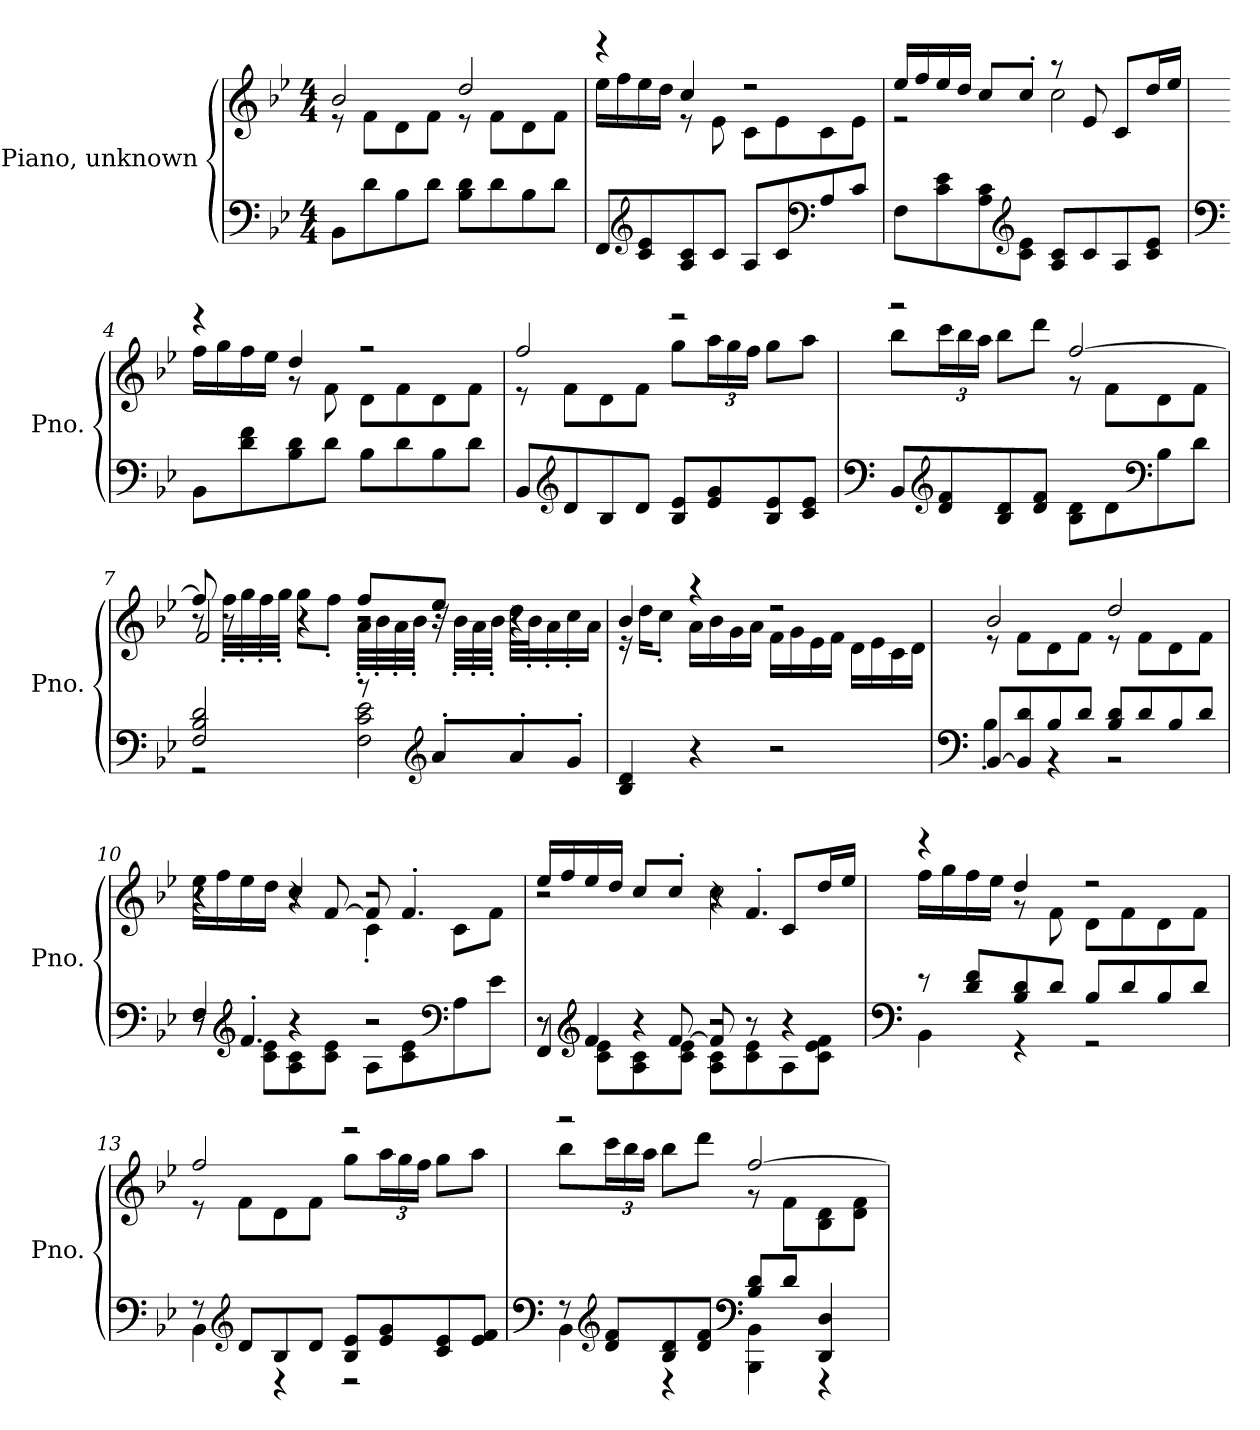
**kern	**kern
*part1	*part1
*staff2	*staff1
*I"Piano, unknown	*
*I'Pno.	*
*clefF4	*clefG2
*k[b-e-]	*k[b-e-]
*M4/4	*M4/4
*MM120	*MM120
=1	=1
*	*^
8BB-\L	2b-/	8r
8d\	.	8f\L
8B-\	.	8d\
8d\J	.	8f\J
8B-\ 8d\L	2dd/	8r
8d\	.	8f\L
8B-\	.	8d\
8d\J	.	8f\J
=2	=2	=2
8FF/L	4r	16ee-\LL
.	.	16ff\
*clefG2	*	*
8c/ 8e-/	.	16ee-\
.	.	16dd\JJ
8A/ 8c/	4cc/	8r
8c/J	.	8e-\
8A/L	2r	8c\L
8c/	.	8e-\
*clefF4	*	*
8A/	.	8c\
8c/J	.	8e-\J
=3	=3	=3
8F\L	16ee-/LL	2r
.	16ff/	.
8c\ 8e-\	16ee-/	.
.	16dd/JJ	.
8A\ 8c\	8cc/L	.
*clefG2	*	*
8c\ 8e-\J	8cc'/J	.
8A/ 8c/L	8r	2cc\
8c/	8e-/	.
8A/	8c/L	.
8c/ 8e-/J	16dd/L	.
.	16ee-/JJ	.
!!LO:LB:g=z	!!
=4	=4	=4
*clefF4	*	*
8BB-\L	4r	16ff\LL
.	.	16gg\
8d\ 8f\	.	16ff\
.	.	16ee-\JJ
8B-\ 8d\	4dd/	8r
8d\J	.	8f\
8B-\L	2r	8d\L
8d\	.	8f\
8B-\	.	8d\
8d\J	.	8f\J
=5	=5	=5
8BB-/L	2ff/	8r
*clefG2	*	*
8d/	.	8f\L
8B-/	.	8d\
8d/J	.	8f\J
8B-/ 8e-/L	2r	8gg\L
*	*	*Xbrackettup
8e-/ 8g/	.	24aa\L
.	.	24gg\
.	.	24ff\JJ
8B-/ 8e-/	.	8gg\L
8c/ 8e-/J	.	8aa\J
=6	=6	=6
*clefF4	*	*
8BB-/L	2r	8bb-\L
*clefG2	*	*
8d/ 8f/	.	24ccc\L
.	.	24bb-\
.	.	24aa\JJ
8B-/ 8d/	.	8bb-\L
8d/ 8f/J	.	8ddd\J
8B-\ 8d\L	[2ff/	8r
8d\	.	8f\L
*clefF4	*	*
8B-\	.	8d\
8d\J	.	8f\J
!!LO:LB:g=z
=7	=7	=7
*^	*	*^
2F/ 2B-/ 2d/	2r	8ff/]	8r	2f/
.	.	8r	32ff'\LLL	.
.	.	.	32gg'\	.
.	.	.	32ff'\	.
.	.	.	32gg'\JJJ	.
.	.	4r	8gg\L	.
.	.	.	8ff'\J	.
8r	2F\ 2c\ 2e-\	8ff/L	32a'\LLL	2r
.	.	.	32b-'\	.
.	.	.	32a'\	.
.	.	.	32b-'\JJJ	.
*clefG2	*	*	*	*
8a'/L	.	8ee-/J	32r	.
.	.	.	32b-'\LLL	.
.	.	.	32a'\	.
.	.	.	32b-'\JJJ	.
8a'/	.	4r	32dd\LLL	.
.	.	.	32b-'\J	.
.	.	.	16a'\	.
8g'/J	.	.	16cc'\	.
.	.	.	16a\JJ	.
*v	*v	*	*	*
*	*	*v	*v
=8	=8	=8
4B-/ 4d/	4b-/	16r
.	.	16dd\KL
.	.	8cc'\J
4r	4r	16a\LL
.	.	16b-\
.	.	16g\
.	.	16a\JJ
2r	2r	16f\LL
.	.	16g\
.	.	16e-\
.	.	16f\JJ
.	.	16d\LL
.	.	16e-\
.	.	16c\
.	.	16d\JJ
!!LO:LB:g=z	!!
=9	=9	=9
*clefF4	*	*
*^	*	*
[8BB-/L	4B-'\	2b-/	8r
8BB-/] 8d/	.	.	8f\L
8B-/	4r	.	8d\
8d/J	.	.	8f\J
8B-/ 8d/L	2r	2dd/	8r
8d/	.	.	8f\L
8B-/	.	.	8d\
8d/J	.	.	8f\J
=10	=10	=10	=10
*	*^	*	*^
8r	8r	4F/	4r	16ee-\LL	4r
.	.	.	.	16ff\	.
*clefG2	*	*	*	*	*
4.f'/	8c\ 8e-\L	.	.	16ee-\	.
.	.	.	.	16dd\JJ	.
.	8A\ 8c\	4r	4cc/	4r	8r
.	8c\ 8e-\J	.	.	.	[8f/
2r	8A\L	2r	2r	4c'\	8f/]
.	8c\ 8e-\	.	.	.	4.f'/
*clefF4	*	*	*	*	*
.	8A\	.	.	8c\L	.
.	8e-\J	.	.	8f\J	.
=11	=11	=11	=11	=11	=11
8r	8r	4FF/	16ee-/LL	2r	2r
.	.	.	16ff/	.	.
*clefG2	*	*	*	*	*
4f/	8c\ 8e-\L	.	16ee-/	.	.
.	.	.	16dd/JJ	.	.
.	8A\ 8c\	4r	8cc/L	.	.
[8f/	8c\ 8e-\J	.	8cc'/J	.	.
8f/]	8A\ 8c\L	2r	4r	2cc\	8r
8r	8c\ 8e-\	.	.	.	4.f'/
4r	8A\	.	8c/L	.	.
.	8c\ 8e-\ 8f\J	.	16dd/L	.	.
.	.	.	16ee-/JJ	.	.
*v	*v	*v	*	*	*
*	*v	*v	*v
!!LO:LB:g=z
=12	=12
*clefF4	*
*^	*^
8r	4BB-\	4r	16ff\LL
.	.	.	16gg\
8d/ 8f/L	.	.	16ff\
.	.	.	16ee-\JJ
8B-/ 8d/	4r	4dd/	8r
8d/J	.	.	8f\
8B-/L	2r	2r	8d\L
8d/	.	.	8f\
8B-/	.	.	8d\
8d/J	.	.	8f\J
=13	=13	=13	=13
8r	4BB-\	2ff/	8r
*clefG2	*	*	*
8d/L	.	.	8f\L
8B-/	4r	.	8d\
8d/J	.	.	8f\J
8B-/ 8e-/L	2r	2r	8gg\L
8e-/ 8g/	.	.	24aa\L
.	.	.	24gg\
.	.	.	24ff\JJ
8c/ 8e-/	.	.	8gg\L
8e-/ 8f/J	.	.	8aa\J
=14	=14	=14	=14
*clefF4	*	*	*
8r	4BB-\	2r	8bb-\L
*clefG2	*	*	*
8d/ 8f/L	.	.	24ccc\L
.	.	.	24bb-\
.	.	.	24aa\JJ
8B-/ 8d/	4r	.	8bb-\L
8d/ 8f/J	.	.	8ddd\J
*clefF4	*	*	*
8B-/ 8d/L	4BBB-\ 4BB-\	[2ff/	8r
8d/J	.	.	8f\L
4DD/ 4D/	4r	.	8B-\ 8d\
.	.	.	8d\ 8f\J
*v	*v	*	*
*	*v	*v
=	=
*-	*-
